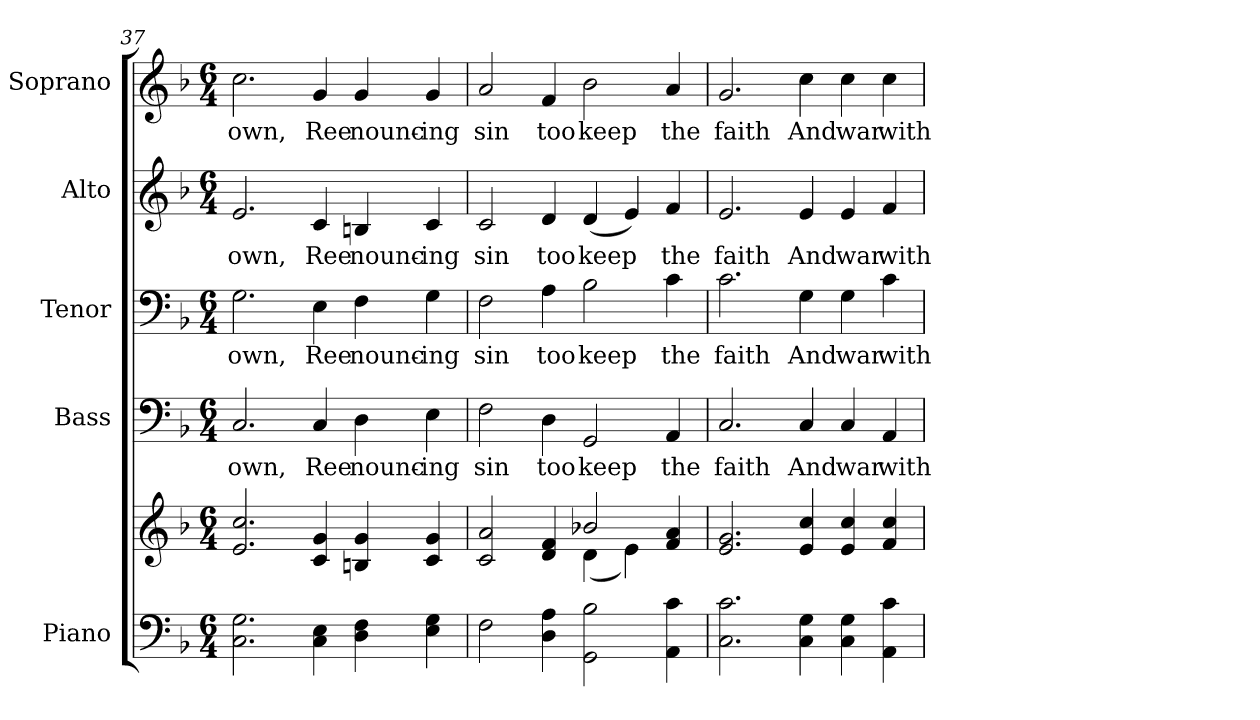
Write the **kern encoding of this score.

**kern	**kern	**kern	**text	**kern	**text	**kern	**text	**kern	**text
*part5	*part5	*part4	*part4	*part3	*part3	*part2	*part2	*part1	*part1
*staff6	*staff5	*staff4	*staff4	*staff3	*staff3	*staff2	*staff2	*staff1	*staff1
*I"Piano	*	*I"Bass	*	*I"Tenor	*	*I"Alto	*	*I"Soprano	*
*I'Pno.	*	*I'B.	*	*I'T.	*	*I'A.	*	*I'S.	*
!!LO:PB:g=z
*clefF4	*clefG2	*clefF4	*	*clefF4	*	*clefG2	*	*clefG2	*
*k[b-]	*k[b-]	*k[b-]	*	*k[b-]	*	*k[b-]	*	*k[b-]	*
*F:	*F:	*F:	*	*F:	*	*F:	*	*F:	*
*M6/4	*M6/4	*M6/4	*	*M6/4	*	*M6/4	*	*M6/4	*
=37	=37	=37	=37	=37	=37	=37	=37	=37	=37
!	!	!	!LO:LY:b:color=#000000	!	!	!	!	!	!
!	!	!	!	!	!LO:LY:b:color=#000000	!	!	!	!
!	!	!	!	!	!	!	!LO:LY:b:color=#000000	!	!
!	!	!	!	!	!	!	!	!	!LO:LY:b:color=#000000
2.Ci\ 2.Gi	2.ei/ 2.cci	2.Ci/	own,	2.Gi\	own,	2.ei/	own,	2.cci\	own,
!	!	!	!LO:LY:b:color=#000000	!	!	!	!	!	!
!	!	!	!	!	!LO:LY:b:color=#000000	!	!	!	!
!	!	!	!	!	!	!	!LO:LY:b:color=#000000	!	!
!	!	!	!	!	!	!	!	!	!LO:LY:b:color=#000000
4Ci\ 4Ei	4ci/ 4gi	4Ci/	Ree	4Ei\	Ree	4ci/	Ree	4gi/	Ree
!	!	!	!LO:LY:b:color=#000000	!	!	!	!	!	!
!	!	!	!	!	!LO:LY:b:color=#000000	!	!	!	!
!	!	!	!	!	!	!	!LO:LY:b:color=#000000	!	!
!	!	!	!	!	!	!	!	!	!LO:LY:b:color=#000000
4Di\ 4Fi	4Bni/ 4gi	4Di\	nounc-	4Fi\	nounc-	4Bni/	nounc-	4gi/	nounc-
!	!	!	!LO:LY:b:color=#000000	!	!	!	!	!	!
!	!	!	!	!	!LO:LY:b:color=#000000	!	!	!	!
!	!	!	!	!	!	!	!LO:LY:b:color=#000000	!	!
!	!	!	!	!	!	!	!	!	!LO:LY:b:color=#000000
4Ei\ 4Gi	4ci/ 4gi	4Ei\	-ing	4Gi\	-ing	4ci/	-ing	4gi/	-ing
=38	=38	=38	=38	=38	=38	=38	=38	=38	=38
*	*^	*	*	*	*	*	*	*	*
!	!	!	!	!LO:LY:b:color=#000000	!	!	!	!	!	!
!	!	!	!	!	!	!LO:LY:b:color=#000000	!	!	!	!
!	!	!	!	!	!	!	!	!LO:LY:b:color=#000000	!	!
!	!	!	!	!	!	!	!	!	!	!LO:LY:b:color=#000000
2Fi\	2ci/ 2ai	2.ryy	2Fi\	sin	2Fi\	sin	2ci/	sin	2ai/	sin
!	!	!	!	!LO:LY:b:color=#000000	!	!	!	!	!	!
!	!	!	!	!	!	!LO:LY:b:color=#000000	!	!	!	!
!	!	!	!	!	!	!	!	!LO:LY:b:color=#000000	!	!
!	!	!	!	!	!	!	!	!	!	!LO:LY:b:color=#000000
4Di\ 4Ai	4di/ 4fi	.	4Di\	too	4Ai\	too	4di/	too	4fi/	too
!	!	!	!	!LO:LY:b:color=#000000	!	!	!	!	!	!
!	!	!	!	!	!	!LO:LY:b:color=#000000	!	!	!	!
!	!	!	!	!	!	!	!	!LO:LY:b:color=#000000	!	!
!	!	!	!	!	!	!	!	!	!	!LO:LY:b:color=#000000
2GGi\ 2B-i	2b-Xi/	(4di\	2GGi/	keep	2B-i\	keep	(4di/	keep	2b-i\	keep
.	.	4ei\)	.	.	.	.	4ei/)	.	.	.
!	!	!	!	!LO:LY:b:color=#000000	!	!	!	!	!	!
!	!	!	!	!	!	!LO:LY:b:color=#000000	!	!	!	!
!	!	!	!	!	!	!	!	!LO:LY:b:color=#000000	!	!
!	!	!	!	!	!	!	!	!	!	!LO:LY:b:color=#000000
4AAi\ 4ci	4fi/ 4ai	4ryy	4AAi/	the	4ci\	the	4fi/	the	4ai/	the
*	*v	*v	*	*	*	*	*	*	*	*
!!LO:PB:g=z
=39	=39	=39	=39	=39	=39	=39	=39	=39	=39
*	*^	*	*	*	*	*	*	*	*
!	!	!	!	!LO:LY:b:color=#000000	!	!	!	!	!	!
*	*v	*v	*	*	*	*	*	*	*	*
*	*^	*	*	*	*	*	*	*	*
!	!	!	!	!	!	!LO:LY:b:color=#000000	!	!	!	!
*	*v	*v	*	*	*	*	*	*	*	*
*	*^	*	*	*	*	*	*	*	*
!	!	!	!	!	!	!	!	!LO:LY:b:color=#000000	!	!
*	*v	*v	*	*	*	*	*	*	*	*
*	*^	*	*	*	*	*	*	*	*
!	!	!	!	!	!	!	!	!	!	!LO:LY:b:color=#000000
*	*v	*v	*	*	*	*	*	*	*	*
2.Ci\ 2.ci	2.ei/ 2.gi	2.Ci/	faith	2.ci\	faith	2.ei/	faith	2.gi/	faith
!	!	!	!LO:LY:b:color=#000000	!	!	!	!	!	!
!	!	!	!	!	!LO:LY:b:color=#000000	!	!	!	!
!	!	!	!	!	!	!	!LO:LY:b:color=#000000	!	!
!	!	!	!	!	!	!	!	!	!LO:LY:b:color=#000000
4Ci\ 4Gi	4ei/ 4cci	4Ci/	And	4Gi\	And	4ei/	And	4cci\	And
!	!	!	!LO:LY:b:color=#000000	!	!	!	!	!	!
!	!	!	!	!	!LO:LY:b:color=#000000	!	!	!	!
!	!	!	!	!	!	!	!LO:LY:b:color=#000000	!	!
!	!	!	!	!	!	!	!	!	!LO:LY:b:color=#000000
4Ci\ 4Gi	4ei/ 4cci	4Ci/	war	4Gi\	war	4ei/	war	4cci\	war
!	!	!	!LO:LY:b:color=#000000	!	!	!	!	!	!
!	!	!	!	!	!LO:LY:b:color=#000000	!	!	!	!
!	!	!	!	!	!	!	!LO:LY:b:color=#000000	!	!
!	!	!	!	!	!	!	!	!	!LO:LY:b:color=#000000
4AAi\ 4ci	4fi/ 4cci	4AAi/	with	4ci\	with	4fi/	with	4cci\	with
=	=	=	=	=	=	=	=	=	=
*-	*-	*-	*-	*-	*-	*-	*-	*-	*-
